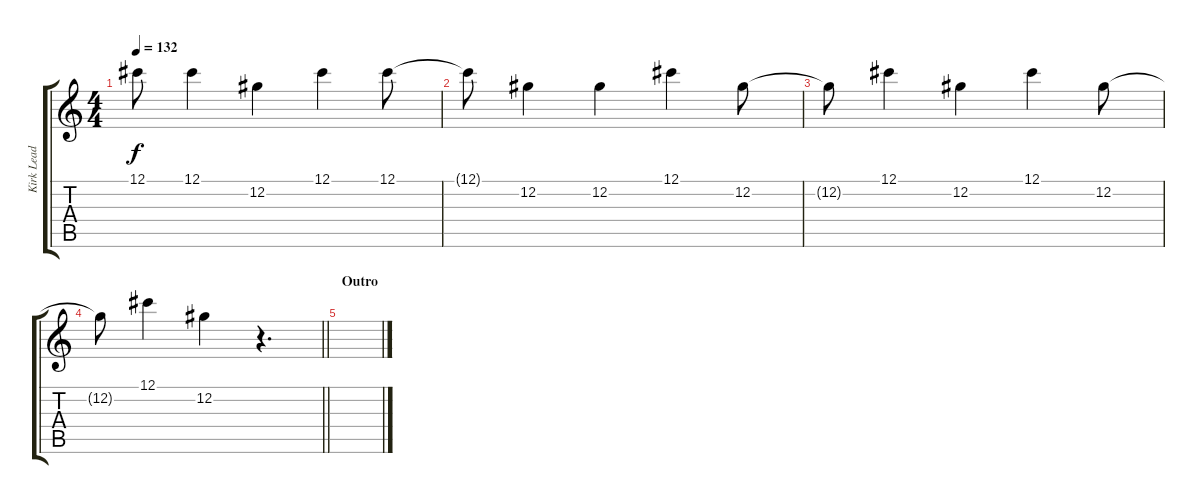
\track ("Kirk Lead" "Kirk Lead") {instrument distortionguitar}
\staff {score tabs}
\tuning (Db4 Ab3 E3 B2 Gb2 Db2) {hide}
\ts (4 4)
\tempo 132
\clef g2
\ks c
12.1{t}.8{dy f} 12.1.4 12.2.4 12.1.4 12.1.8 |
12.1{t}.8 12.2.4 12.2.4 12.1.4 12.2.8 |
12.2{t}.8 12.1.4 12.2.4 12.1.4 12.2.8 |
\barLineRight lightlight
12.2{t}.8 12.1.4 12.2.4 r.4{d} |
\section ("" "Outro")
